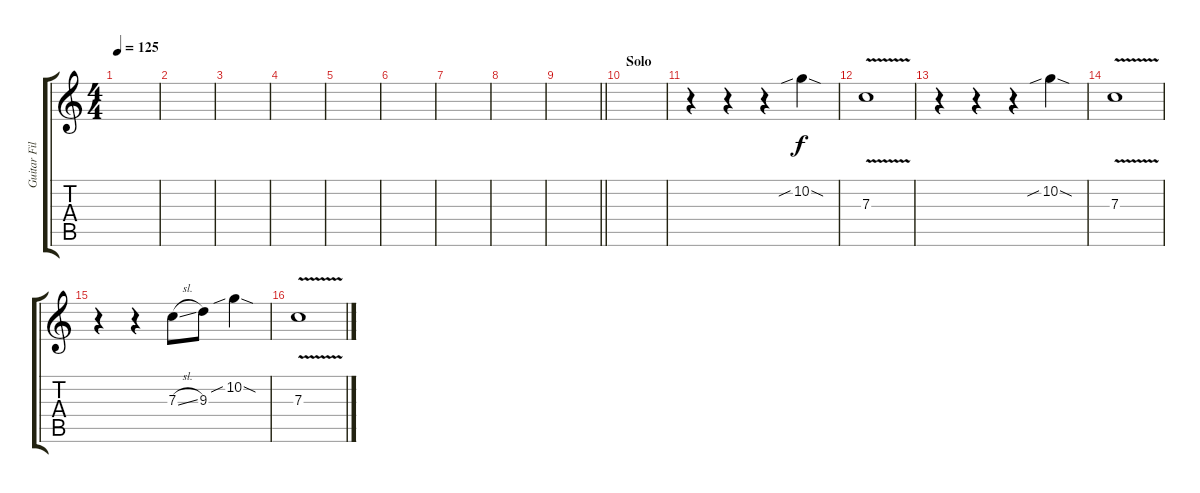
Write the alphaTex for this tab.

\track ("Guitar Fills" "Guitar Fil") {instrument overdrivenguitar}
\staff {score tabs}
\tuning (D4 A3 F3 C3 G2 D2) {hide}
\ts (4 4)
\tempo 125
\clef g2
\ks c
|
|
|
|
|
|
|
|
\barLineRight lightlight
|
\section ("" "Solo")
|
r.4{volume 8} r.4 r.4 10.2{sib sod}.4 |
7.3{v}.1 |
r.4 r.4 r.4 10.2{sib sod}.4 |
7.3{v}.1 |
r.4 r.4 7.3{sl}.8 9.3.8 10.2{sib sod}.4 |
7.3{v}.1
